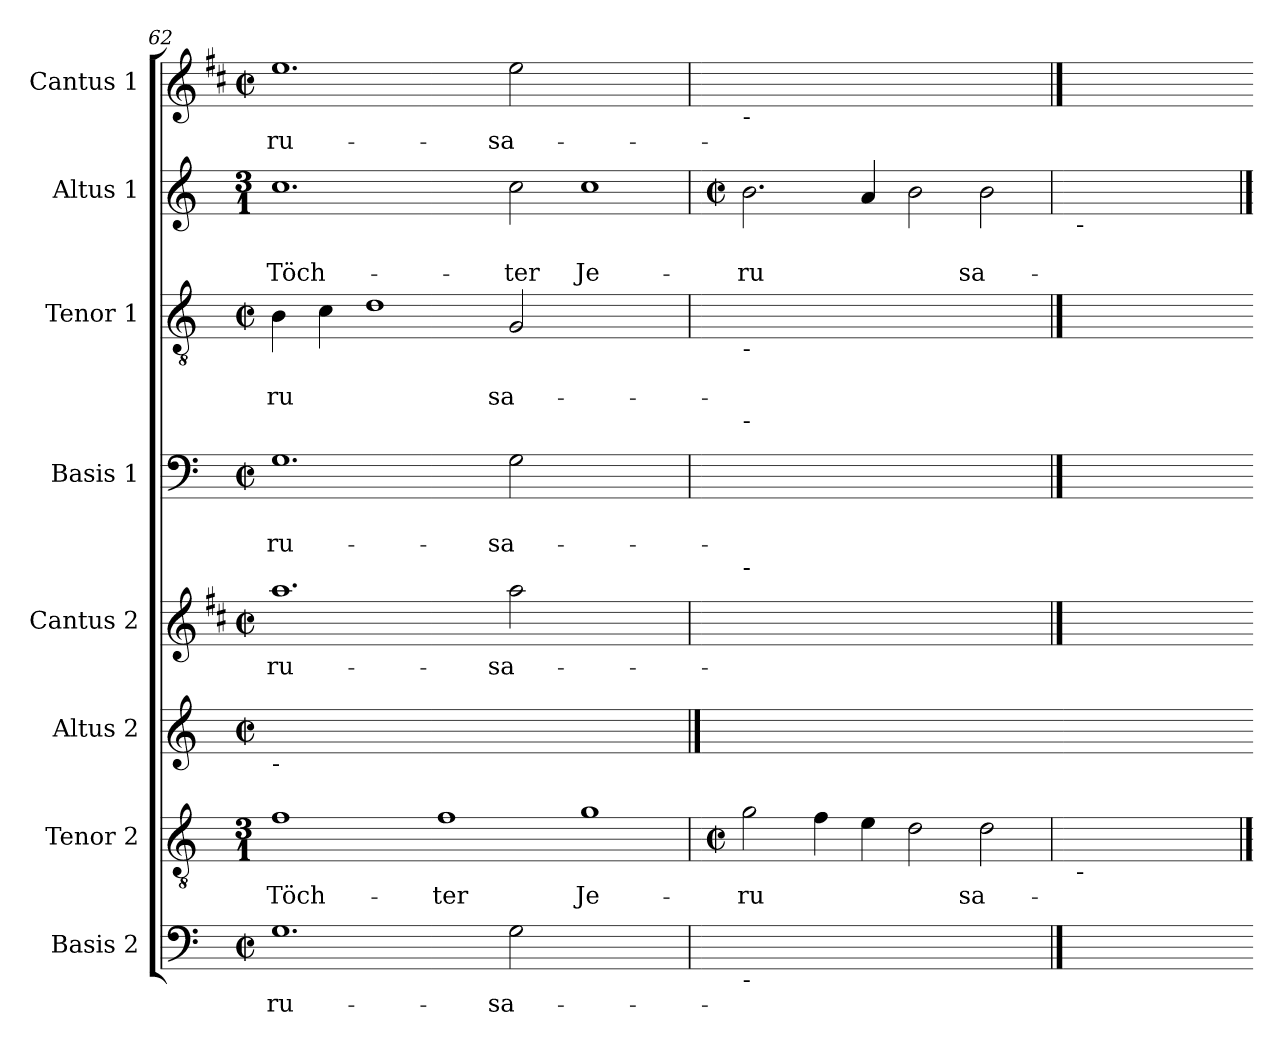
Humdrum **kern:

**kern	**text	**kern	**text	**kern	**text	**text	**kern	**text	**kern	**text	**text	**kern	**text	**text	**kern	**text	**text	**kern	**text
*part8	*part8	*part7	*part7	*part6	*part6	*part6	*part5	*part5	*part4	*part4	*part4	*part3	*part3	*part3	*part2	*part2	*part2	*part1	*part1
*staff8	*staff8	*staff7	*staff7	*staff6	*staff6	*staff6	*staff5	*staff5	*staff4	*staff4	*staff4	*staff3	*staff3	*staff3	*staff2	*staff2	*staff2	*staff1	*staff1
*I"Basis 2	*	*I"Tenor 2	*	*I"Altus 2	*	*	*I"Cantus 2	*	*I"Basis 1	*	*	*I"Tenor 1	*	*	*I"Altus 1	*	*	*I"Cantus 1	*
*clefF4	*	*clefGv2	*	*clefG2	*	*	*clefG2	*	*clefF4	*	*	*clefGv2	*	*	*clefG2	*	*	*clefG2	*
*	*	*	*	*	*	*	*ITrd1c2	*	*	*	*	*	*	*	*	*	*	*ITrd1c2	*
*k[]	*	*k[]	*	*k[]	*	*	*k[]	*	*k[]	*	*	*k[]	*	*	*k[]	*	*	*k[]	*
*C:	*	*C:	*	*C:	*	*	*C:	*	*C:	*	*	*C:	*	*	*C:	*	*	*C:	*
*M4/2	*	*M3/1	*	*M4/2	*	*	*M4/2	*	*M4/2	*	*	*M4/2	*	*	*M3/1	*	*	*M4/2	*
*met(c|)	*	*	*	*met(c|)	*	*	*met(c|)	*	*met(c|)	*	*	*met(c|)	*	*	*	*	*	*met(c|)	*
=62	=62	=62	=62	=62	=62	=62	=62	=62	=62	=62	=62	=62	=62	=62	=62	=62	=62	=62	=62
!	!	!	!	!LO:TX:b:t=-	!	!	!	!	!	!	!	!	!	!	!	!	!	!	!
!	!LO:LY:b	!	!LO:LY:b	!	!	!LO:LY:b	!	!LO:LY:b	!	!	!LO:LY:b	!	!	!LO:LY:b	!	!	!LO:LY:b	!	!LO:LY:b
1.G	-ru-	1f	Töch-	0gyy	.	-lem.	1.gg	-ru-	1.G	.	-ru-	4B	.	-ru	1.cc	.	Töch-	1.dd	-ru-
.	.	.	.	.	.	.	.	.	.	.	.	4c	.	.	.	.	.	.	.
.	.	.	.	.	.	.	.	.	.	.	.	1d	.	.	.	.	.	.	.
!	!	!	!LO:LY:b	!	!	!	!	!	!	!	!	!	!	!	!	!	!	!	!
.	.	1f	-ter	.	.	.	.	.	.	.	.	.	.	.	.	.	.	.	.
!	!LO:LY:b	!	!	!	!	!	!	!LO:LY:b	!	!	!LO:LY:b	!	!	!LO:LY:b	!	!	!LO:LY:b	!	!LO:LY:b
2G	-sa-	.	.	.	.	.	2gg	-sa-	2G	.	-sa-	2G	.	sa-	2cc	.	-ter	2dd	-sa-
!	!	!	!LO:LY:b	!	!	!	!	!	!	!	!	!	!	!	!	!	!LO:LY:b	!	!
1ryy	.	1g	Je-	1ryy	.	.	1ryy	.	1ryy	.	.	1ryy	.	.	1cc	.	Je-	1ryy	.
=63	=63	=63	=63	==63	=63	=63	=63	=63	=63	=63	=63	=63	=63	=63	=63	=63	=63	=63	=63
*	*	*M4/2	*	*	*	*	*	*	*	*	*	*	*	*	*M4/2	*	*	*	*
*	*	*met(c|)	*	*	*	*	*	*	*	*	*	*	*	*	*met(c|)	*	*	*	*
!	!	!	!	!	!	!	!	!	!	!	!	!	!	!	!	!	!	!LO:TX:b:t=-	!
!	!	!	!	!	!	!	!	!	!	!	!	!LO:TX:b:t=-	!	!	!	!	!	!	!
!	!	!	!	!	!	!	!	!	!LO:TX:a:t=-	!	!	!	!	!	!	!	!	!	!
!	!	!	!	!	!	!	!LO:TX:a:t=-	!	!	!	!	!	!	!	!	!	!	!	!
!LO:TX:b:t=-	!	!	!	!	!	!	!	!	!	!	!	!	!	!	!	!	!	!	!
!	!LO:LY:b	!	!LO:LY:b	!	!	!	!	!LO:LY:b	!	!	!LO:LY:b	!	!	!LO:LY:b	!	!	!LO:LY:b	!	!LO:LY:b
0Cyy	-lem.	2g	-ru	0ryy	.	.	0ggyy	-lem.	0cyy	.	-lem.	0Gyy	.	-lem.	2.b	.	-ru	0eeyy	-lem.
.	.	4f	.	.	.	.	.	.	.	.	.	.	.	.	.	.	.	.	.
.	.	4e	.	.	.	.	.	.	.	.	.	.	.	.	4a	.	.	.	.
.	.	2d	.	.	.	.	.	.	.	.	.	.	.	.	2b	.	.	.	.
!	!	!	!LO:LY:b	!	!	!	!	!	!	!	!	!	!	!	!	!	!LO:LY:b	!	!
.	.	2d	sa-	.	.	.	.	.	.	.	.	.	.	.	2b	.	sa-	.	.
==	==	=	==	=	==	==	==	==	==	==	==	==	==	==	=	==	==	==	==
!	!	!	!	!	!	!	!	!	!	!	!	!	!	!	!LO:TX:b:t=-	!	!	!	!
!	!	!LO:TX:b:t=-	!	!	!	!	!	!	!	!	!	!	!	!	!	!	!	!	!
!	!	!	!LO:LY:b	!	!	!	!	!	!	!	!	!	!	!	!	!	!LO:LY:b	!	!
0ryy	.	0cyy	-lem.	0ryy	.	.	0ryy	.	0ryy	.	.	0ryy	.	.	0ccyy	.	-lem.	0ryy	.
=	=	==	=	=	=	=	=	=	=	=	=	=	=	=	==	=	=	=	=
*-	*-	*-	*-	*-	*-	*-	*-	*-	*-	*-	*-	*-	*-	*-	*-	*-	*-	*-	*-
